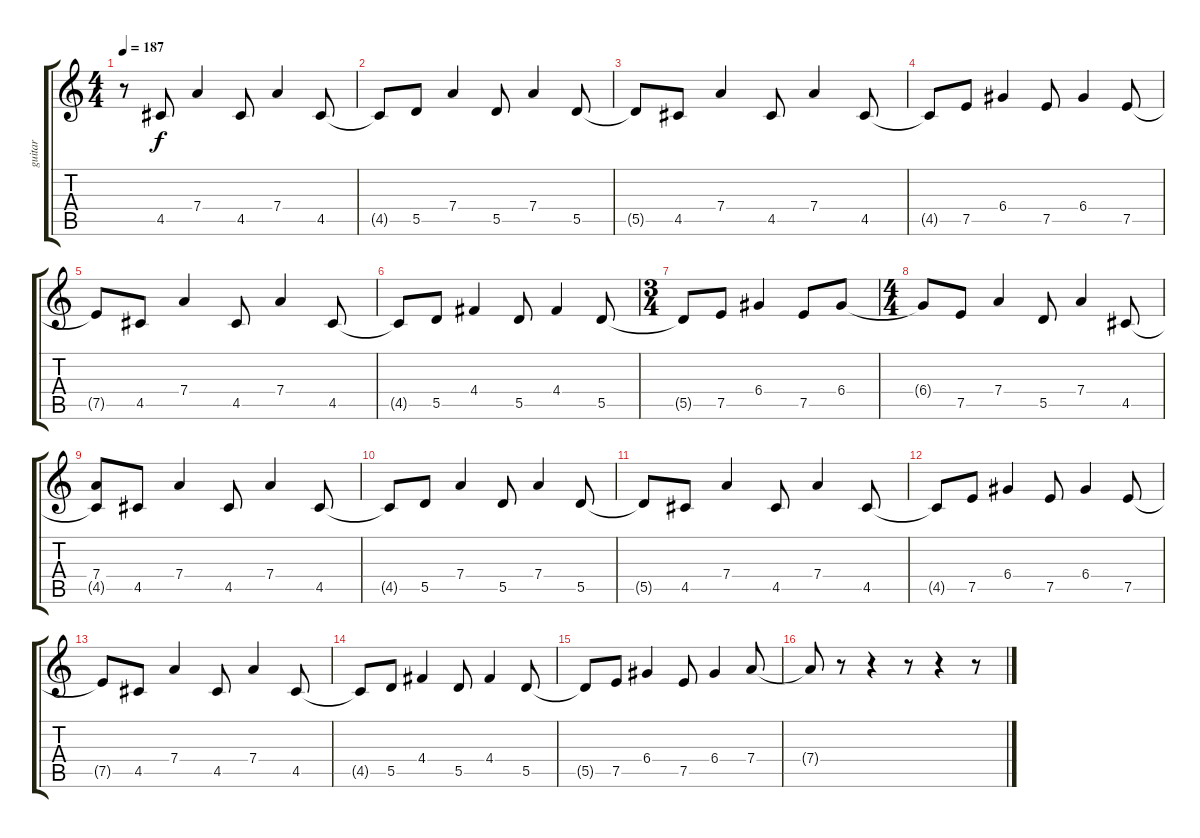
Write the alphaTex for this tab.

\track ("guitar" "guitar") {instrument electricguitarjazz}
\staff {score tabs}
\tuning (E4 B3 G3 D3 A2 E2) {hide}
\ts (4 4)
\tempo 187
\clef g2
\ks c
r.8{dy f instrument electricguitarjazz} 4.5.8 7.4.4 4.5.8 7.4.4 4.5.8 |
4.5{t}.8 5.5.8 7.4.4 5.5.8 7.4.4 5.5.8 |
5.5{t}.8 4.5.8 7.4.4 4.5.8 7.4.4 4.5.8 |
4.5{t}.8 7.5.8 6.4.4 7.5.8 6.4.4 7.5.8 |
7.5{t}.8 4.5.8 7.4.4 4.5.8 7.4.4 4.5.8 |
4.5{t}.8 5.5.8 4.4.4 5.5.8 4.4.4 5.5.8 |
\ts (3 4)
5.5{t}.8 7.5.8 6.4.4 7.5.8 6.4.8 |
\ts (4 4)
6.4{t}.8 7.5.8 7.4.4 5.5.8 7.4.4 4.5.8 |
(7.4 4.5{t}).8 4.5.8 7.4.4 4.5.8 7.4.4 4.5.8 |
4.5{t}.8 5.5.8 7.4.4 5.5.8 7.4.4 5.5.8 |
5.5{t}.8 4.5.8 7.4.4 4.5.8 7.4.4 4.5.8 |
4.5{t}.8 7.5.8 6.4.4 7.5.8 6.4.4 7.5.8 |
7.5{t}.8 4.5.8 7.4.4 4.5.8 7.4.4 4.5.8 |
4.5{t}.8 5.5.8 4.4.4 5.5.8 4.4.4 5.5.8 |
5.5{t}.8 7.5.8 6.4.4 7.5.8 6.4.4 7.4.8 |
7.4{t}.8 r.8 r.4 r.8 r.4 r.8
